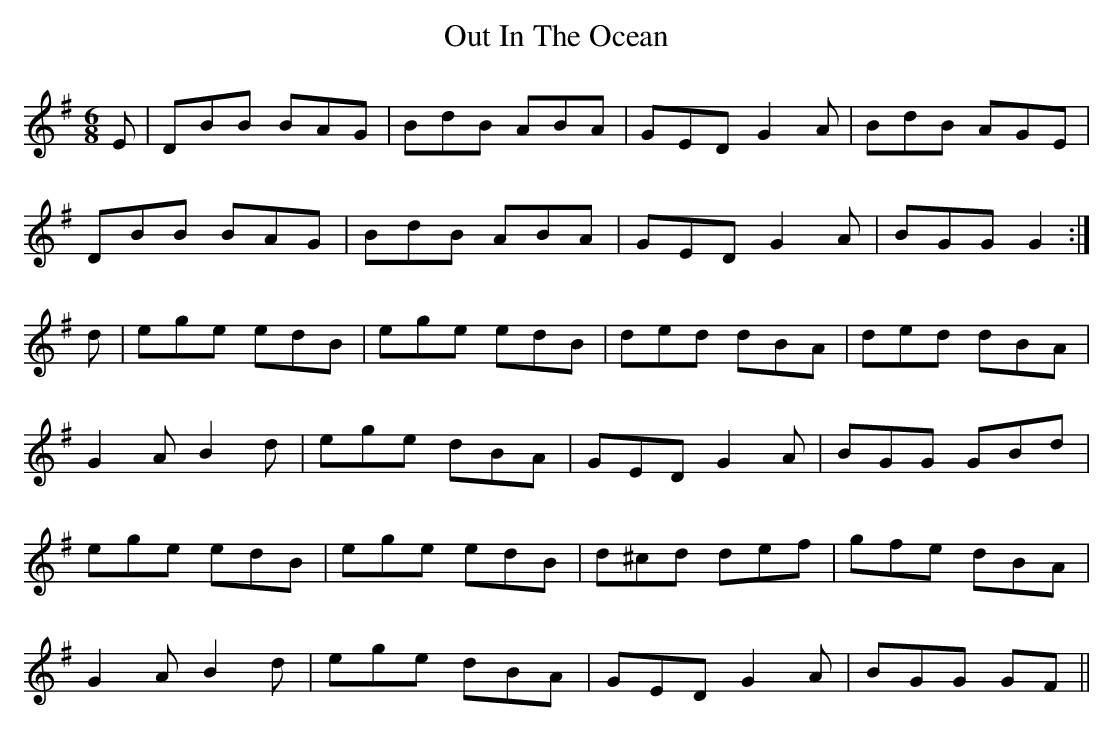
X:1
T:Out In The Ocean
M:6/8
L:1/8
K:Gmaj
E|DBB BAG|BdB ABA|GED G2A|BdB AGE|
DBB BAG|BdB ABA|GED G2A|BGG G2:|
d|ege edB|ege edB|ded dBA|ded dBA|
G2A B2d|ege dBA|GED G2A|BGG GBd|
ege edB|ege edB|d^cd def|gfe dBA|
G2A B2d|ege dBA|GED G2A|BGG GF||
